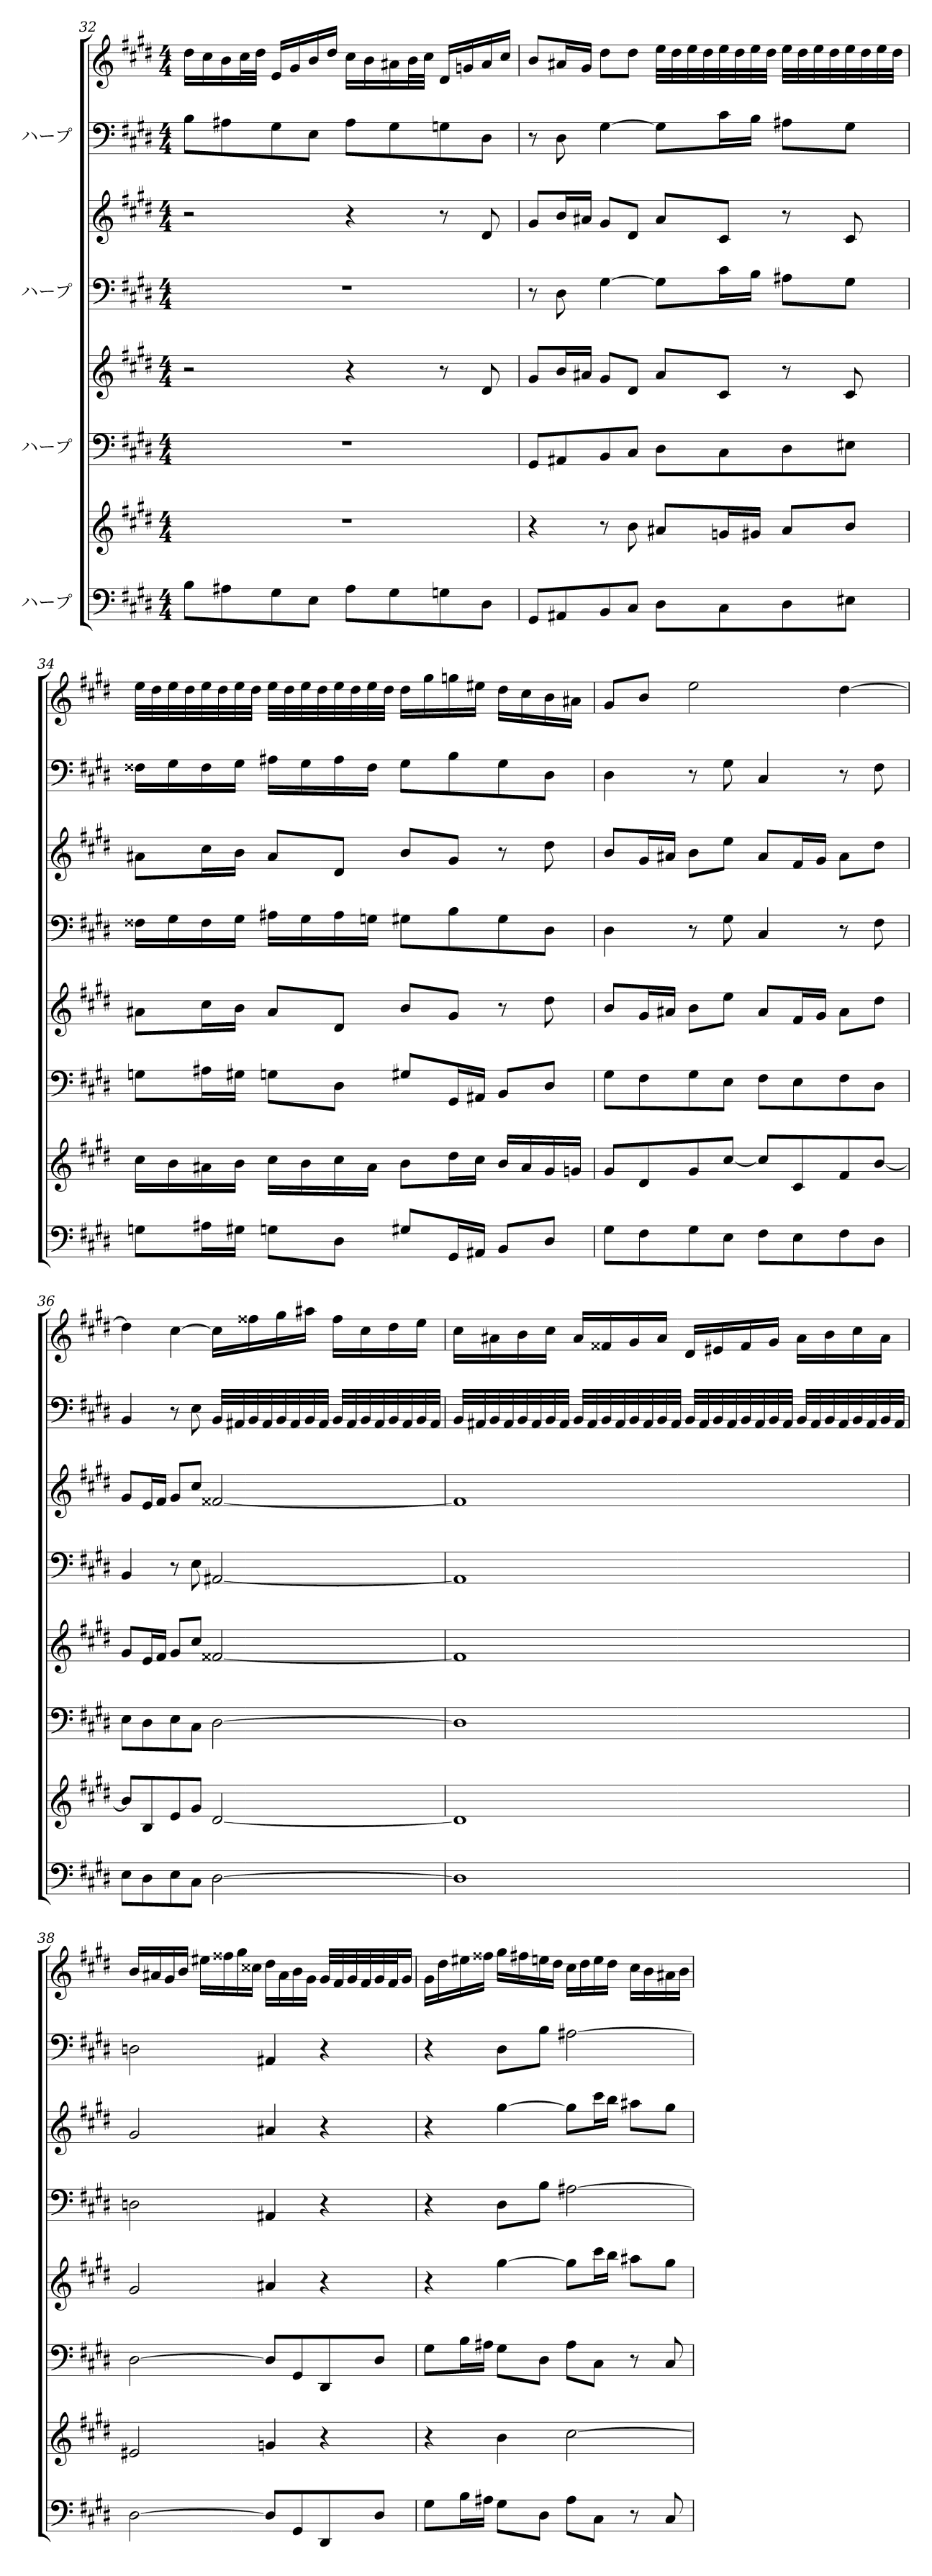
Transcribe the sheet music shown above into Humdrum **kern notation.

**kern	**kern	**kern	**kern	**kern	**kern	**kern	**kern
*part4	*part4	*part3	*part3	*part2	*part2	*part1	*part1
*staff8	*staff7	*staff6	*staff5	*staff4	*staff3	*staff2	*staff1
*I"ハープ	*	*I"ハープ	*	*I"ハープ	*	*I"ハープ	*
!!LO:PB:g=z
*clefF4	*clefG2	*clefF4	*clefG2	*clefF4	*clefG2	*clefF4	*clefG2
*k[f#c#g#d#]	*k[f#c#g#d#]	*k[f#c#g#d#]	*k[f#c#g#d#]	*k[f#c#g#d#]	*k[f#c#g#d#]	*k[f#c#g#d#]	*k[f#c#g#d#]
*M4/4	*M4/4	*M4/4	*M4/4	*M4/4	*M4/4	*M4/4	*M4/4
=32	=32	=32	=32	=32	=32	=32	=32
8B\L	1r	1r	2r	1r	2r	8B\L	16dd#\LL
.	.	.	.	.	.	.	16cc#\
8A#X\	.	.	.	.	.	8A#X\	16b\
.	.	.	.	.	.	.	32cc#\L
.	.	.	.	.	.	.	32dd#\JJJ
8G#\	.	.	.	.	.	8G#\	16e/LL
.	.	.	.	.	.	.	16g#/
8E\J	.	.	.	.	.	8E\J	16b/
.	.	.	.	.	.	.	16dd#/JJ
8A#\L	.	.	4r	.	4r	8A#\L	16cc#\LL
.	.	.	.	.	.	.	16b\
8G#\	.	.	.	.	.	8G#\	16a#X\
.	.	.	.	.	.	.	32b\L
.	.	.	.	.	.	.	32cc#\JJJ
8Gn\	.	.	8r	.	8r	8Gn\	16d#/LL
.	.	.	.	.	.	.	16gn/
8D#\J	.	.	8d#/	.	8d#/	8D#\J	16a#/
.	.	.	.	.	.	.	16cc#/JJ
=33	=33	=33	=33	=33	=33	=33	=33
8GG#/L	4r	8GG#/L	8g#/L	8r	8g#/L	8r	8b/L
8AA#X/	.	8AA#X/	16b/L	8D#\	16b/L	8D#\	16a#X/L
.	.	.	16a#X/JJ	.	16a#X/JJ	.	16g#/JJ
8BB/	8r	8BB/	8g#/L	[4G#\	8g#/L	[4G#\	8dd#\L
8C#/J	8b\	8C#/J	8d#/J	.	8d#/J	.	8dd#\J
8D#\L	8a#X/L	8D#\L	8a#/L	8G#\L]	8a#/L	8G#\L]	32ee\LLL
.	.	.	.	.	.	.	32dd#\
.	.	.	.	.	.	.	32ee\
.	.	.	.	.	.	.	32dd#\
8C#\	16gn/L	8C#\	8c#/J	16c#\L	8c#/J	16c#\L	32ee\
.	.	.	.	.	.	.	32dd#\
.	16g#X/JJ	.	.	16B\JJ	.	16B\JJ	32ee\
.	.	.	.	.	.	.	32dd#\JJJ
8D#\	8a#/L	8D#\	8r	8A#X\L	8r	8A#X\L	32ee\LLL
.	.	.	.	.	.	.	32dd#\
.	.	.	.	.	.	.	32ee\
.	.	.	.	.	.	.	32dd#\
8E#X\J	8b/J	8E#X\J	8c#/	8G#\J	8c#/	8G#\J	32ee\
.	.	.	.	.	.	.	32dd#\
.	.	.	.	.	.	.	32ee\
.	.	.	.	.	.	.	32dd#\JJJ
!!LO:PB:g=z
=34	=34	=34	=34	=34	=34	=34	=34
8Gn\L	16cc#\LL	8Gn\L	8a#X\L	16F##X\LL	8a#X\L	16F##X\LL	32ee\LLL
.	.	.	.	.	.	.	32dd#\
.	16b\	.	.	16G#\	.	16G#\	32ee\
.	.	.	.	.	.	.	32dd#\
16A#X\L	16a#X\	16A#X\L	16cc#\L	16F##\	16cc#\L	16F##\	32ee\
.	.	.	.	.	.	.	32dd#\
16G#X\JJ	16b\JJ	16G#X\JJ	16b\JJ	16G#\JJ	16b\JJ	16G#\JJ	32ee\
.	.	.	.	.	.	.	32dd#\JJJ
8Gn\L	16cc#\LL	8Gn\L	8a#/L	16A#X\LL	8a#/L	16A#X\LL	32ee\LLL
.	.	.	.	.	.	.	32dd#\
.	16b\	.	.	16G#\	.	16G#\	32ee\
.	.	.	.	.	.	.	32dd#\
8D#\J	16cc#\	8D#\J	8d#/J	16A#\	8d#/J	16A#\	32ee\
.	.	.	.	.	.	.	32dd#\
.	16a#\JJ	.	.	16Gn\JJ	.	16F##\JJ	32ee\
.	.	.	.	.	.	.	32dd#\JJJ
8G#X/L	8b\L	8G#X/L	8b/L	8G#X\L	8b/L	8G#\L	16dd#\LL
.	.	.	.	.	.	.	16gg#\
16GG#/L	16dd#\L	16GG#/L	8g#/J	8B\	8g#/J	8B\	16ggn\
16AA#X/JJ	16cc#\JJ	16AA#X/JJ	.	.	.	.	16ee#X\JJ
8BB/L	16b/LL	8BB/L	8r	8G#\	8r	8G#\	16dd#\LL
.	16a#/	.	.	.	.	.	16cc#\
8D#/J	16g#/	8D#/J	8dd#\	8D#\J	8dd#\	8D#\J	16b\
.	16gn/JJ	.	.	.	.	.	16a#X\JJ
=35	=35	=35	=35	=35	=35	=35	=35
8G#\L	8g#/L	8G#\L	8b/L	4D#\	8b/L	4D#\	8g#/L
8F#\	8d#/	8F#\	16g#/L	.	16g#/L	.	8b/J
.	.	.	16a#X/JJ	.	16a#X/JJ	.	.
8G#\	8g#/	8G#\	8b\L	8r	8b\L	8r	2ee\
8E\J	[8cc#/J	8E\J	8ee\J	8G#\	8ee\J	8G#\	.
8F#\L	8cc#/L]	8F#\L	8a#/L	4C#/	8a#/L	4C#/	.
8E\	8c#/	8E\	16f#/L	.	16f#/L	.	.
.	.	.	16g#/JJ	.	16g#/JJ	.	.
8F#\	8f#/	8F#\	8a#\L	8r	8a#\L	8r	[4dd#\
8D#\J	[8b/J	8D#\J	8dd#\J	8F#\	8dd#\J	8F#\	.
!!LO:PB:g=z
=36	=36	=36	=36	=36	=36	=36	=36
8E\L	8b/L]	8E\L	8g#/L	4BB/	8g#/L	4BB/	4dd#\]
8D#\	8B/	8D#\	16e/L	.	16e/L	.	.
.	.	.	16f#/JJ	.	16f#/JJ	.	.
8E\	8e/	8E\	8g#/L	8r	8g#/L	8r	[4cc#\
8C#\J	8g#/J	8C#\J	8cc#/J	8E\	8cc#/J	8E\	.
[2D#\	[2d#/	[2D#\	[2f##X/	[2AA#X/	[2f##X/	32BB/LLL	16cc#\LL]
.	.	.	.	.	.	32AA#X/	.
.	.	.	.	.	.	32BB/	16ff##X\
.	.	.	.	.	.	32AA#/	.
.	.	.	.	.	.	32BB/	16gg#\
.	.	.	.	.	.	32AA#/	.
.	.	.	.	.	.	32BB/	16aa#X\JJ
.	.	.	.	.	.	32AA#/JJJ	.
.	.	.	.	.	.	32BB/LLL	16ff##\LL
.	.	.	.	.	.	32AA#/	.
.	.	.	.	.	.	32BB/	16cc#\
.	.	.	.	.	.	32AA#/	.
.	.	.	.	.	.	32BB/	16dd#\
.	.	.	.	.	.	32AA#/	.
.	.	.	.	.	.	32BB/	16ee\JJ
.	.	.	.	.	.	32AA#/JJJ	.
!!LO:PB:g=z
=37	=37	=37	=37	=37	=37	=37	=37
1D#]	1d#]	1D#]	1f##]	1AA#]	1f##]	32BB/LLL	16cc#\LL
.	.	.	.	.	.	32AA#X/	.
.	.	.	.	.	.	32BB/	16a#X\
.	.	.	.	.	.	32AA#/	.
.	.	.	.	.	.	32BB/	16b\
.	.	.	.	.	.	32AA#/	.
.	.	.	.	.	.	32BB/	16cc#\JJ
.	.	.	.	.	.	32AA#/JJJ	.
.	.	.	.	.	.	32BB/LLL	16a#/LL
.	.	.	.	.	.	32AA#/	.
.	.	.	.	.	.	32BB/	16f##X/
.	.	.	.	.	.	32AA#/	.
.	.	.	.	.	.	32BB/	16g#/
.	.	.	.	.	.	32AA#/	.
.	.	.	.	.	.	32BB/	16a#/JJ
.	.	.	.	.	.	32AA#/JJJ	.
.	.	.	.	.	.	32BB/LLL	16d#/LL
.	.	.	.	.	.	32AA#/	.
.	.	.	.	.	.	32BB/	16e#X/
.	.	.	.	.	.	32AA#/	.
.	.	.	.	.	.	32BB/	16f##/
.	.	.	.	.	.	32AA#/	.
.	.	.	.	.	.	32BB/	16g#/JJ
.	.	.	.	.	.	32AA#/JJJ	.
.	.	.	.	.	.	32BB/LLL	16a#\LL
.	.	.	.	.	.	32AA#/	.
.	.	.	.	.	.	32BB/	16b\
.	.	.	.	.	.	32AA#/	.
.	.	.	.	.	.	32BB/	16cc#\
.	.	.	.	.	.	32AA#/	.
.	.	.	.	.	.	32BB/	16a#\JJ
.	.	.	.	.	.	32AA#/JJJ	.
!!LO:PB:g=z
=38	=38	=38	=38	=38	=38	=38	=38
[2D#\	2e#X/	[2D#\	2g#/	2Dn\	2g#/	2Dn\	16b/LL
.	.	.	.	.	.	.	16a#X/
.	.	.	.	.	.	.	16g#/
.	.	.	.	.	.	.	16b/JJ
.	.	.	.	.	.	.	16ee#X\LL
.	.	.	.	.	.	.	16ff##X\
.	.	.	.	.	.	.	16gg#\
.	.	.	.	.	.	.	16cc##X\JJ
8D#/L]	4gn/	8D#/L]	4a#X/	4AA#X/	4a#X/	4AA#X/	16dd#\LL
.	.	.	.	.	.	.	16a#\
8GG#/	.	8GG#/	.	.	.	.	16b\
.	.	.	.	.	.	.	16g#\JJ
8DD#/	4r	8DD#/	4r	4r	4r	4r	32g#/LLL
.	.	.	.	.	.	.	32f#/
.	.	.	.	.	.	.	32g#/
.	.	.	.	.	.	.	32f#/
8D#/J	.	8D#/J	.	.	.	.	32g#/
.	.	.	.	.	.	.	32f#/J
.	.	.	.	.	.	.	16g#/JJ
=39	=39	=39	=39	=39	=39	=39	=39
8G#\L	4r	8G#\L	4r	4r	4r	4r	16g#\LL
.	.	.	.	.	.	.	16dd#\
16B\L	.	16B\L	.	.	.	.	16ee#X\
16A#X\JJ	.	16A#X\JJ	.	.	.	.	16ff##X\JJ
8G#\L	4b\	8G#\L	[4gg#\	8D#\L	[4gg#\	8D#\L	16gg#\LL
.	.	.	.	.	.	.	16ff#X\
8D#\J	.	8D#\J	.	8B\J	.	8B\J	16een\
.	.	.	.	.	.	.	16dd#\JJ
8A#\L	[2cc#\	8A#\L	8gg#\L]	[2A#X\	8gg#\L]	[2A#X\	16cc#\LL
.	.	.	.	.	.	.	16dd#\
8C#\J	.	8C#\J	16ccc#\L	.	16ccc#\L	.	16ee\
.	.	.	16bb\JJ	.	16bb\JJ	.	16dd#\JJ
8r	.	8r	8aa#X\L	.	8aa#X\L	.	16cc#\LL
.	.	.	.	.	.	.	16b\
8C#/	.	8C#/	8gg#\J	.	8gg#\J	.	16a#X\
.	.	.	.	.	.	.	16b\JJ
=	=	=	=	=	=	=	=
*-	*-	*-	*-	*-	*-	*-	*-
